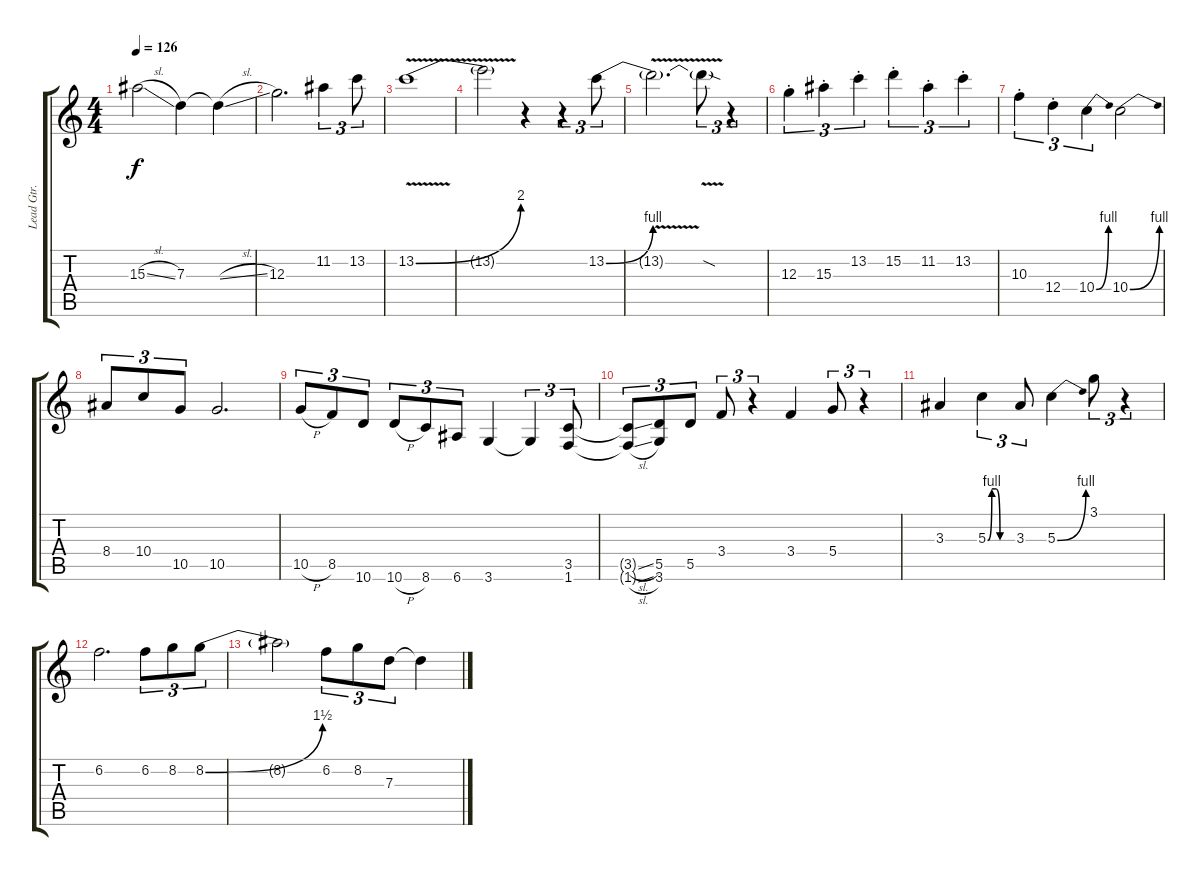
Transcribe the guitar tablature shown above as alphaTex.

\track ("Lead Gtr." "Lead Gtr.") {instrument distortionguitar}
\staff {score tabs}
\tuning (E4 B3 G3 D3 A2 E2) {hide}
\ts (4 4)
\tempo 126
\clef g2
\ks c
15.3{sl t}.2{dy f} 7.3.4 7.3{sl t}.4 |
12.3.2{d} 11.2.4{tu (3 2)} 13.2.8{tu (3 2)} |
13.2{be (bend 0 0 60 8) v}.1 |
13.2{t}.2 r.4 r.4{tu (3 2)} 13.2{be (bend 0 0 60 4)}.8{tu (3 2)} |
13.2{v t}.2{d volume 8} 13.2{sod t}.8{tu (3 2)} r.4{tu (3 2)} |
12.3{st}.4{tu (3 2)} 15.3{st}.4{tu (3 2)} 13.2{st}.4{tu (3 2)} 15.2{st}.4{tu (3 2)} 11.2{st}.4{tu (3 2)} 13.2{st}.4{tu (3 2)} |
10.3{st}.4{tu (3 2)} 12.4{st}.4{tu (3 2)} 10.4{be (bend 0 0 60 4)}.4{tu (3 2)} 10.4{be (bend 0 0 60 4)}.2 |
8.4.8{tu (3 2)} 10.4.8{tu (3 2)} 10.5.8{tu (3 2)} 10.5.2{d} |
10.5{h}.8{tu (3 2) volume 0} 8.5.8{tu (3 2)} 10.6.8{tu (3 2)} 10.6{h}.8{tu (3 2)} 8.6.8{tu (3 2)} 6.6.8{tu (3 2)} 3.6.4 3.6{t}.4{tu (3 2)} (3.5 1.6).8{tu (3 2)} |
(3.5{sl t} 1.6{sl t}).8{tu (3 2)} (5.5 3.6).8{tu (3 2)} 5.5.8{tu (3 2)} 3.4.8{tu (3 2)} r.4{tu (3 2)} 3.4.4 5.4.8{tu (3 2)} r.4{tu (3 2)} |
3.3.4 5.3{be (custom 0 0 10 4 20 4 30 0 60 0)}.4{tu (3 2)} 3.3.8{tu (3 2)} 5.3{be (bend 0 0 60 4)}.4 3.1.8{tu (3 2)} r.4{tu (3 2)} |
6.2.2{d} 6.2.8{tu (3 2)} 8.2.8{tu (3 2)} 8.2{be (bend 0 0 60 6)}.8{tu (3 2)} |
8.2{t}.2 6.2.8{tu (3 2)} 8.2.8{tu (3 2)} 7.3.8{tu (3 2)} 7.3{t}.4
